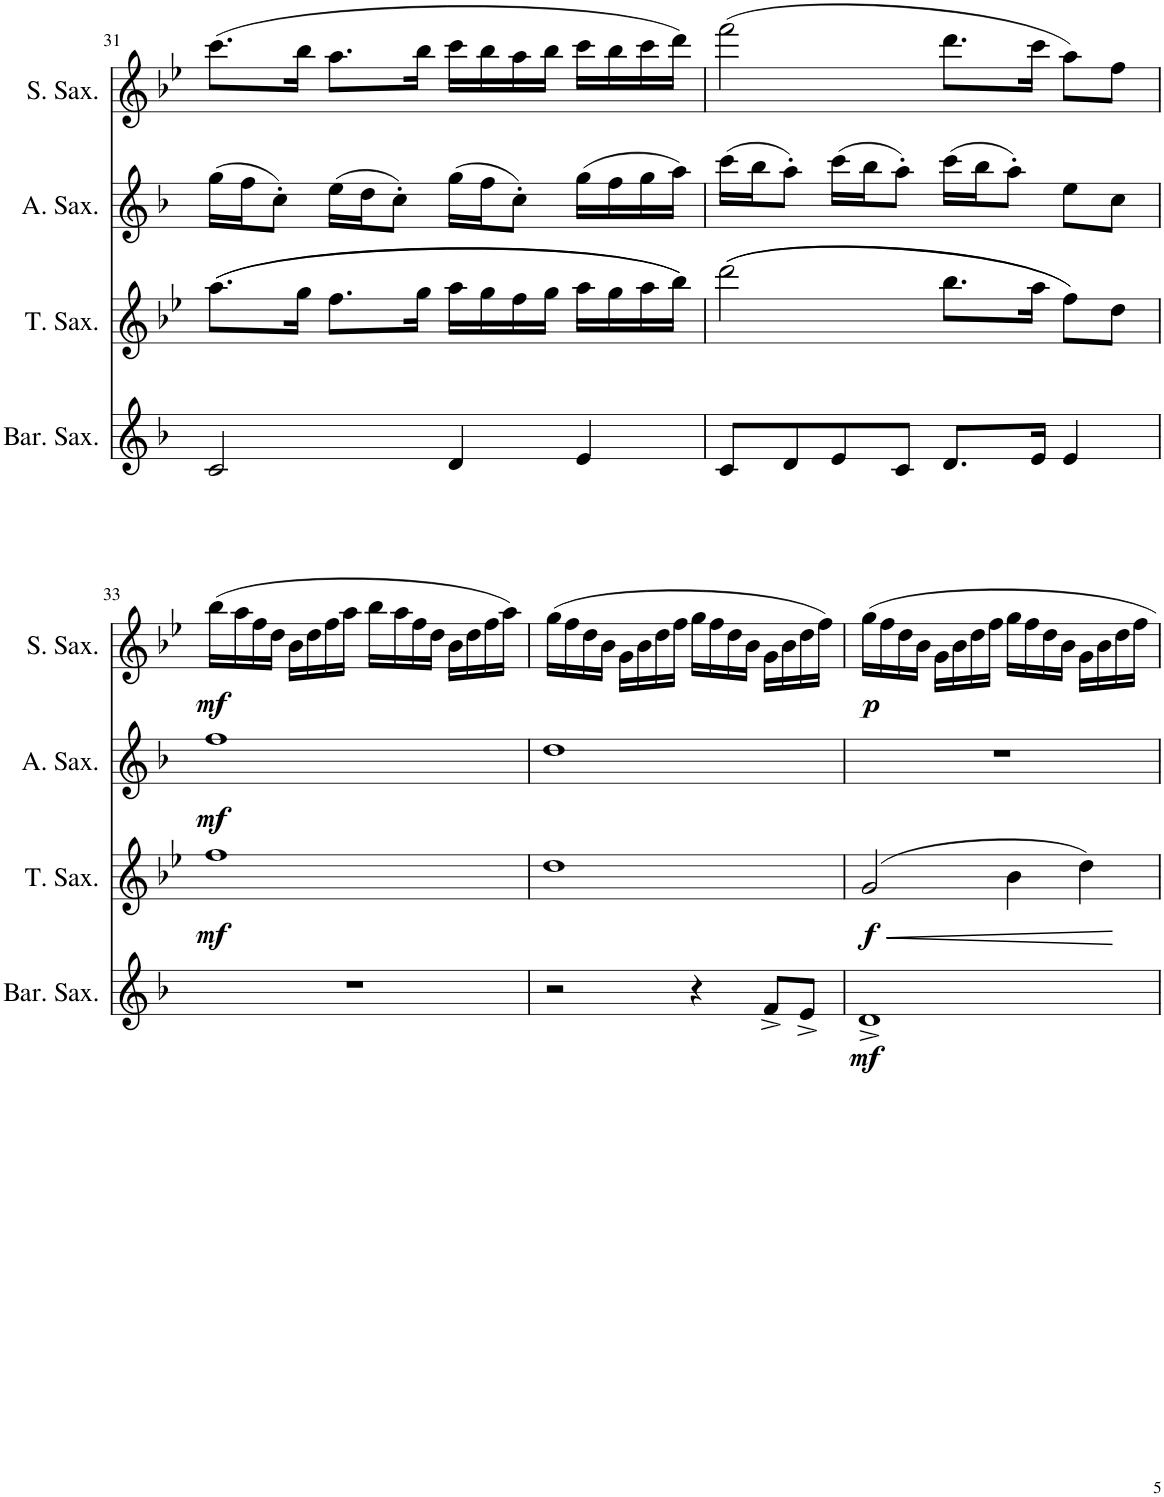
**kern	**dynam	**kern	**dynam	**kern	**dynam	**kern	**dynam
*part4	*part4	*part3	*part3	*part2	*part2	*part1	*part1
*staff4	*staff4	*staff3	*staff3	*staff2	*staff2	*staff1	*staff1
*I"Baritone Saxophone	*	*I"Tenor Saxophone	*	*I"Alto Saxophone	*	*I"Soprano Saxophone	*
*I'Bar. Sax.	*	*I'T. Sax.	*	*I'A. Sax.	*	*I'S. Sax.	*
!!LO:PB:g=z
*clefG2	*	*clefG2	*	*clefG2	*	*clefG2	*
*Trd12c21	*	*Trd8c14	*	*Trd5c9	*	*Trd1c2	*
*k[b-]	*	*k[b-e-]	*	*k[b-]	*	*k[b-e-]	*
*M4/4	*	*M4/4	*	*M4/4	*	*M4/4	*
=31	=31	=31	=31	=31	=31	=31	=31
2c/	.	((8.aa\L	.	(16gg\LL	.	(8.ccc\L	.
.	.	.	.	16ff\J	.	.	.
.	.	.	.	8cc'\J)	.	.	.
.	.	16gg\Jk	.	.	.	16bb-\Jk	.
.	.	8.ff\L	.	(16ee\LL	.	8.aa\L	.
.	.	.	.	16dd\J	.	.	.
.	.	.	.	8cc'\J)	.	.	.
.	.	16gg\Jk	.	.	.	16bb-\Jk	.
4d/	.	16aa\LL	.	(16gg\LL	.	16ccc\LL	.
.	.	16gg\	.	16ff\J	.	16bb-\	.
.	.	16ff\	.	8cc'\J)	.	16aa\	.
.	.	16gg\JJ	.	.	.	16bb-\JJ	.
4e/	.	16aa\LL	.	(16gg\LL	.	16ccc\LL	.
.	.	16gg\	.	16ff\	.	16bb-\	.
.	.	16aa\	.	16gg\	.	16ccc\	.
.	.	16bb-\JJ))	.	16aa\JJ)	.	16ddd\JJ)	.
=32	=32	=32	=32	=32	=32	=32	=32
8c/L	.	((2ddd\	.	(16ccc\LL	.	(2fff\	.
.	.	.	.	16bb-\J	.	.	.
8d/	.	.	.	8aa'\J)	.	.	.
8e/	.	.	.	(16ccc\LL	.	.	.
.	.	.	.	16bb-\J	.	.	.
8c/J	.	.	.	8aa'\J)	.	.	.
8.d/L	.	8.bb-\L	.	(16ccc\LL	.	8.ddd\L	.
.	.	.	.	16bb-\J	.	.	.
.	.	.	.	8aa'\J)	.	.	.
16e/Jk	.	16aa\Jk	.	.	.	16ccc\Jk	.
4e/	.	8ff\L))	.	8ee\L	.	8aa\L)	.
.	.	8dd\J	.	8cc\J	.	8ff\J	.
!!LO:LB:g=z
=33	=33	=33	=33	=33	=33	=33	=33
!	!	!	!LO:DY:b	!	!LO:DY:b	!	!LO:DY:b
1r	.	1ff	mf	1ff	mf	(16bb-\LL	mf
.	.	.	.	.	.	16aa\	.
.	.	.	.	.	.	16ff\	.
.	.	.	.	.	.	16dd\JJ	.
.	.	.	.	.	.	16b-\LL	.
.	.	.	.	.	.	16dd\	.
.	.	.	.	.	.	16ff\	.
.	.	.	.	.	.	16aa\JJ	.
.	.	.	.	.	.	16bb-\LL	.
.	.	.	.	.	.	16aa\	.
.	.	.	.	.	.	16ff\	.
.	.	.	.	.	.	16dd\JJ	.
.	.	.	.	.	.	16b-\LL	.
.	.	.	.	.	.	16dd\	.
.	.	.	.	.	.	16ff\	.
.	.	.	.	.	.	16aa\JJ)	.
=34	=34	=34	=34	=34	=34	=34	=34
2r	.	1dd	.	1dd	.	(16gg\LL	.
.	.	.	.	.	.	16ff\	.
.	.	.	.	.	.	16dd\	.
.	.	.	.	.	.	16b-\JJ	.
.	.	.	.	.	.	16g\LL	.
.	.	.	.	.	.	16b-\	.
.	.	.	.	.	.	16dd\	.
.	.	.	.	.	.	16ff\JJ	.
4r	.	.	.	.	.	16gg\LL	.
.	.	.	.	.	.	16ff\	.
.	.	.	.	.	.	16dd\	.
.	.	.	.	.	.	16b-\JJ	.
8f^/L	.	.	.	.	.	16g\LL	.
.	.	.	.	.	.	16b-\	.
8e^/J	.	.	.	.	.	16dd\	.
.	.	.	.	.	.	16ff\JJ)	.
=35	=35	=35	=35	=35	=35	=35	=35
!	!LO:DY:b	!	!LO:HP:b	!	!	!	!
!	!	!	!LO:DY:n=1:b	!	!	!	!LO:DY:b
1d^	mf	(2g/	< f	1r	.	16gg\LL	p
.	.	.	.	.	.	16ff\	.
.	.	.	.	.	.	16dd\	.
.	.	.	.	.	.	16b-\JJ	.
.	.	.	.	.	.	16g\LL	.
.	.	.	.	.	.	16b-\	.
.	.	.	.	.	.	16dd\	.
.	.	.	.	.	.	16ff\JJ	.
.	.	4b-\	.	.	.	16gg\LL	.
.	.	.	.	.	.	16ff\	.
.	.	.	.	.	.	16dd\	.
.	.	.	.	.	.	16b-\JJ	.
.	.	4dd\)	.	.	.	16g\LL	.
.	.	.	.	.	.	16b-\	.
.	.	.	.	.	.	16dd\	.
.	.	.	.	.	.	16ff\JJ	.
.	.	.	[	.	.	.	.
=	=	=	=	=	=	=	=
*-	*-	*-	*-	*-	*-	*-	*-
